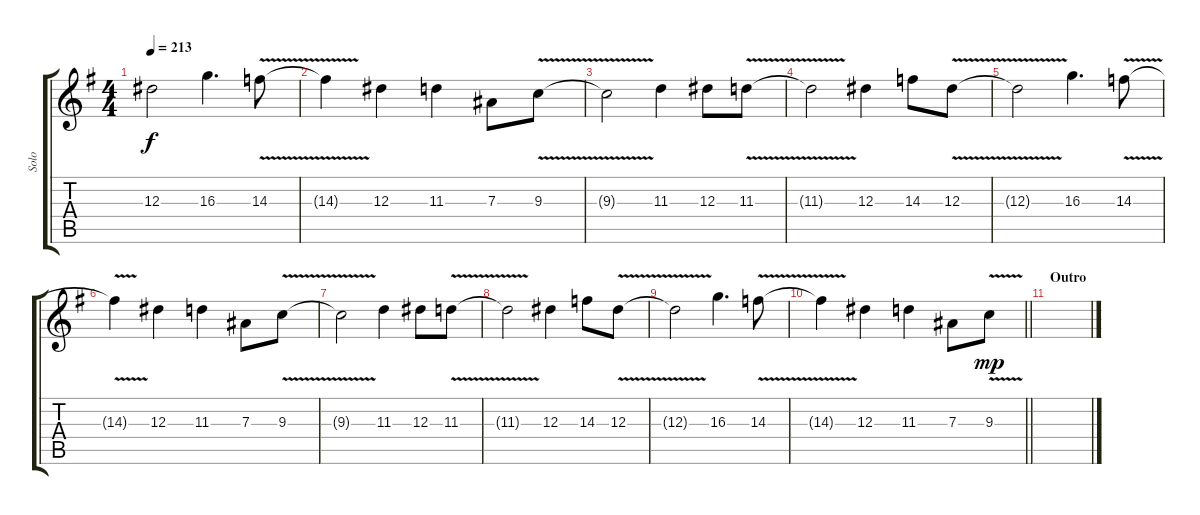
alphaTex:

\track ("Solo" "Solo") {instrument distortionguitar}
\staff {score tabs}
\tuning (C4 G3 Eb3 Bb2 F2 C2) {hide}
\ts (4 4)
\tempo 213
\clef g2
\ks eminor
12.3{t}.2{dy f} 16.3.4{d} 14.3{v}.8 |
14.3{t}.4 12.3.4 11.3.4 7.3.8 9.3{v}.8 |
9.3{t}.2 11.3.4 12.3.8 11.3{v}.8 |
11.3{t}.2 12.3.4 14.3.8 12.3{v}.8 |
12.3{t}.2 16.3.4{d} 14.3{v}.8 |
14.3{t}.4 12.3.4 11.3.4 7.3.8 9.3{v}.8 |
9.3{t}.2 11.3.4 12.3.8 11.3{v}.8 |
11.3{t}.2 12.3.4 14.3.8 12.3{v}.8 |
12.3{t}.2 16.3.4{d} 14.3{v}.8 |
\barLineRight lightlight
14.3{t}.4 12.3.4 11.3.4 7.3.8 9.3{v}.8{dy mp} |
\section ("" "Outro")
